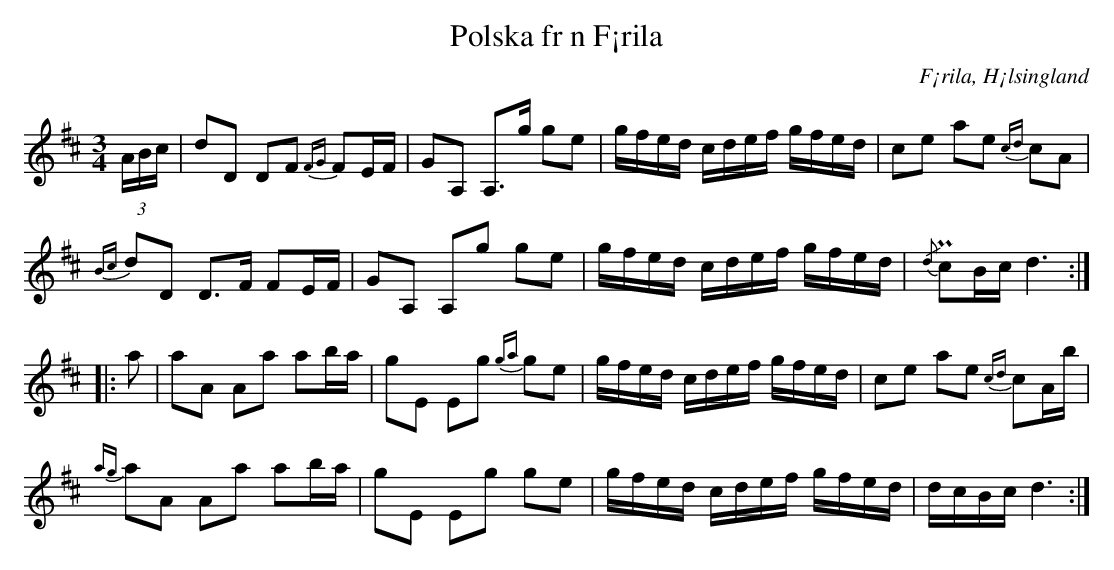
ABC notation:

X:1
T:Polska fr n F¡rila
O:F¡rila, H¡lsingland
M:3/4
L:1/16
U:t=turn
K:D
(3ABc | d2D2 D2F2 {F4/3G4/3}F2EF | G2A,2 A,2>g2 g2e2 | gfed cdef gfed | c2e2 a2e2 {c4/3d4/3}c2A2 |
{Bc}d2D2 D2>F2 F2EF | G2A,2 A,2g2 g2e2 | gfed cdef gfed | {/d}Pc2Bc d6 ::
a2 | a2A2 A2a2 a2ba | g2E2 E2g2 {g4/3a4/3}g2e2 | gfed cdef gfed | c2e2 a2e2 {c4/3d4/3}c2A4/3b2/3 |
{a6/5g5/5}a2A2 A2a2 a2ba | g2E2 E2g2 g2e2 | gfed cdef gfed | dcBc d6 :|
